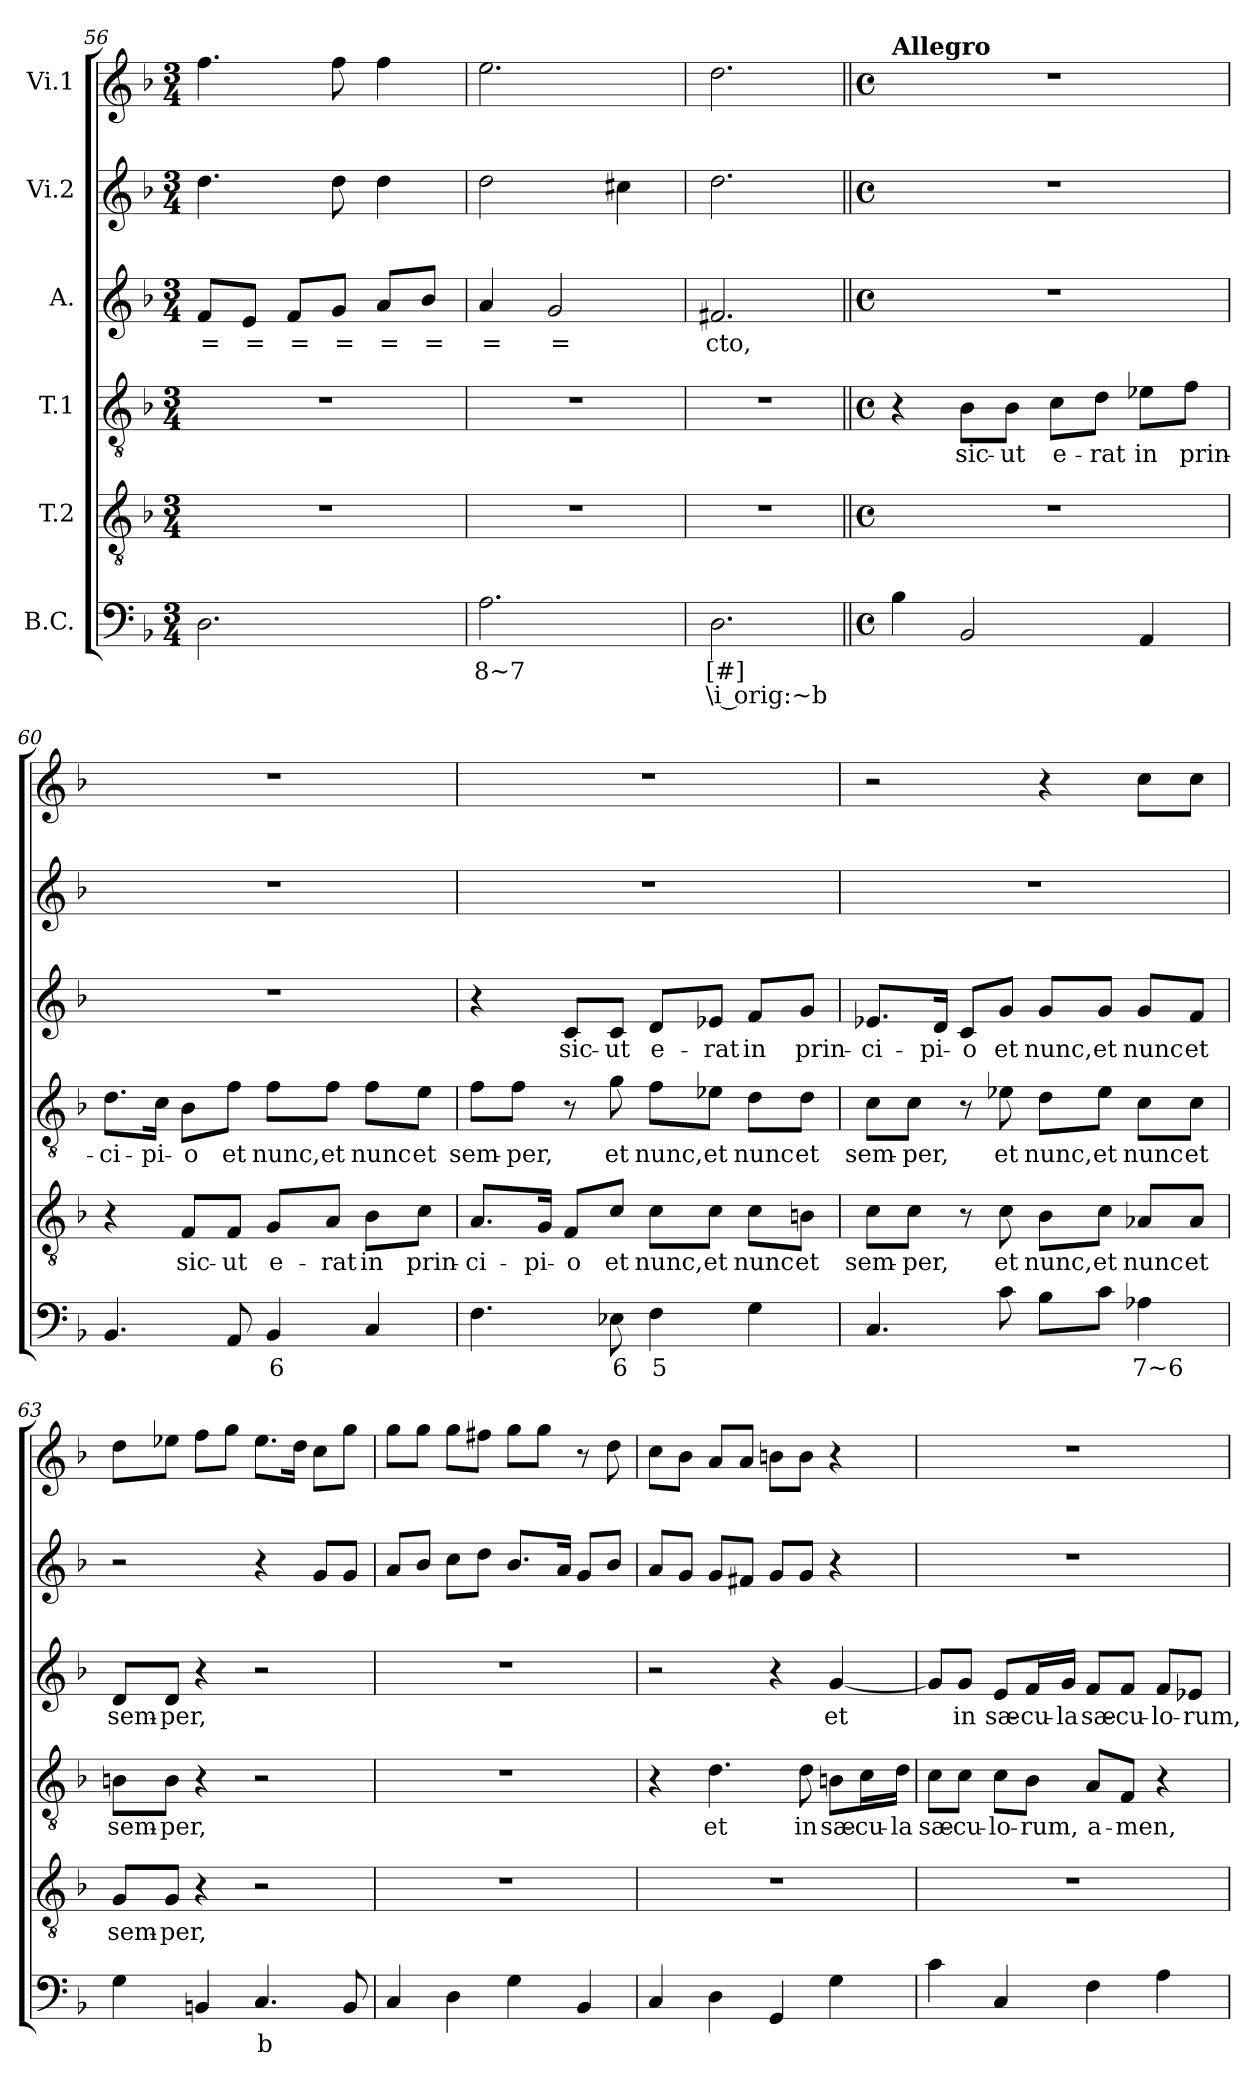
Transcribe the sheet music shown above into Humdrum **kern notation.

**kern	**text	**text	**kern	**text	**kern	**text	**kern	**text	**kern	**kern
*part6	*part6	*part6	*part5	*part5	*part4	*part4	*part3	*part3	*part2	*part1
*staff6	*staff6	*staff6	*staff5	*staff5	*staff4	*staff4	*staff3	*staff3	*staff2	*staff1
*I"B.C.	*	*	*I"T.2	*	*I"T.1	*	*I"A.	*	*I"Vi.2	*I"Vi.1
*clefF4	*	*	*clefGv2	*	*clefGv2	*	*clefG2	*	*clefG2	*clefG2
*k[b-]	*	*	*k[b-]	*	*k[b-]	*	*k[b-]	*	*k[b-]	*k[b-]
*F:	*	*	*F:	*	*F:	*	*F:	*	*F:	*F:
*M3/4	*	*	*M3/4	*	*M3/4	*	*M3/4	*	*M3/4	*M3/4
=56	=56	=56	=56	=56	=56	=56	=56	=56	=56	=56
!	!	!	!	!	!	!	!	!LO:LY:b	!	!
2.D\	.	.	2.r	.	2.r	.	8f/L	=	4.dd\	4.ff\
!	!	!	!	!	!	!	!	!LO:LY:b	!	!
.	.	.	.	.	.	.	8e/J	=	.	.
!	!	!	!	!	!	!	!	!LO:LY:b	!	!
.	.	.	.	.	.	.	8f/L	=	.	.
!	!	!	!	!	!	!	!	!LO:LY:b	!	!
.	.	.	.	.	.	.	8g/J	=	8dd\	8ff\
!	!	!	!	!	!	!	!	!LO:LY:b	!	!
.	.	.	.	.	.	.	8a/L	=	4dd\	4ff\
!	!	!	!	!	!	!	!	!LO:LY:b	!	!
.	.	.	.	.	.	.	8b-/J	=	.	.
=57	=57	=57	=57	=57	=57	=57	=57	=57	=57	=57
!	!LO:LY:b	!	!	!	!	!	!	!LO:LY:b	!	!
2.A\	8~7	.	2.r	.	2.r	.	4a/	=	2dd\	2.ee\
!	!	!	!	!	!	!	!	!LO:LY:b	!	!
.	.	.	.	.	.	.	2g/	=	.	.
.	.	.	.	.	.	.	.	.	4cc#X\	.
=58	=58	=58	=58	=58	=58	=58	=58	=58	=58	=58
!	!LO:LY:b	!LO:LY:b	!	!	!	!	!	!LO:LY:b	!	!
2.D\	[#]	\i orig:~b	2.r	.	2.r	.	2.f#X/	cto,	2.dd\	2.dd\
!!LO:LB:g=z
=59||	=59||	=59||	=59||	=59||	=59||	=59||	=59||	=59||	=59||	=59||
*M4/4	*	*	*M4/4	*	*M4/4	*	*M4/4	*	*M4/4	*M4/4
*met(c)	*	*	*met(c)	*	*met(c)	*	*met(c)	*	*met(c)	*met(c)
!	!	!	!	!	!	!	!	!	!	!LO:TX:a:B:t=Allegro
4B-\	.	.	1r	.	4r	.	1r	.	1r	1r
!	!	!	!	!	!	!LO:LY:b	!	!	!	!
2BB-/	.	.	.	.	8B-\L	sic-	.	.	.	.
!	!	!	!	!	!	!LO:LY:b	!	!	!	!
.	.	.	.	.	8B-\J	-ut	.	.	.	.
!	!	!	!	!	!	!LO:LY:b	!	!	!	!
.	.	.	.	.	8c\L	e-	.	.	.	.
!	!	!	!	!	!	!LO:LY:b	!	!	!	!
.	.	.	.	.	8d\J	-rat	.	.	.	.
!	!	!	!	!	!	!LO:LY:b	!	!	!	!
4AA/	.	.	.	.	8e-X\L	in	.	.	.	.
!	!	!	!	!	!	!LO:LY:b	!	!	!	!
.	.	.	.	.	8f\J	prin-	.	.	.	.
=60	=60	=60	=60	=60	=60	=60	=60	=60	=60	=60
!	!	!	!	!	!	!LO:LY:b	!	!	!	!
4.BB-/	.	.	4r	.	8.d\L	-ci-	1r	.	1r	1r
!	!	!	!	!	!	!LO:LY:b	!	!	!	!
.	.	.	.	.	16c\Jk	-pi-	.	.	.	.
!	!	!	!	!LO:LY:b	!	!LO:LY:b	!	!	!	!
.	.	.	8F/L	sic-	8B-\L	-o	.	.	.	.
!	!	!	!	!LO:LY:b	!	!LO:LY:b	!	!	!	!
8AA/	.	.	8F/J	-ut	8f\J	et	.	.	.	.
!	!LO:LY:b	!	!	!LO:LY:b	!	!LO:LY:b	!	!	!	!
4BB-/	6	.	8G/L	e-	8f\L	nunc,	.	.	.	.
!	!	!	!	!LO:LY:b	!	!LO:LY:b	!	!	!	!
.	.	.	8A/J	-rat	8f\J	et	.	.	.	.
!	!	!	!	!LO:LY:b	!	!LO:LY:b	!	!	!	!
4C/	.	.	8B-\L	in	8f\L	nunc	.	.	.	.
!	!	!	!	!LO:LY:b	!	!LO:LY:b	!	!	!	!
.	.	.	8c\J	prin-	8e\J	et	.	.	.	.
=61	=61	=61	=61	=61	=61	=61	=61	=61	=61	=61
!	!	!	!	!LO:LY:b	!	!LO:LY:b	!	!	!	!
4.F\	.	.	8.A/L	-ci-	8f\L	sem-	4r	.	1r	1r
!	!	!	!	!	!	!LO:LY:b	!	!	!	!
.	.	.	.	.	8f\J	-per,	.	.	.	.
!	!	!	!	!LO:LY:b	!	!	!	!	!	!
.	.	.	16G/Jk	-pi-	.	.	.	.	.	.
!	!	!	!	!LO:LY:b	!	!	!	!LO:LY:b	!	!
.	.	.	8F/L	-o	8r	.	8c/L	sic-	.	.
!	!LO:LY:b	!	!	!LO:LY:b	!	!LO:LY:b	!	!LO:LY:b	!	!
8E-X\	6	.	8c/J	et	8g\	et	8c/J	-ut	.	.
!	!LO:LY:b	!	!	!LO:LY:b	!	!LO:LY:b	!	!LO:LY:b	!	!
4F\	5	.	8c\L	nunc,	8f\L	nunc,	8d/L	e-	.	.
!	!	!	!	!LO:LY:b	!	!LO:LY:b	!	!LO:LY:b	!	!
.	.	.	8c\J	et	8e-X\J	et	8e-X/J	-rat	.	.
!	!	!	!	!LO:LY:b	!	!LO:LY:b	!	!LO:LY:b	!	!
4G\	.	.	8c\L	nunc	8d\L	nunc	8f/L	in	.	.
!	!	!	!	!LO:LY:b	!	!LO:LY:b	!	!LO:LY:b	!	!
.	.	.	8Bn\J	et	8d\J	et	8g/J	prin-	.	.
!!LO:PB:g=z
=62	=62	=62	=62	=62	=62	=62	=62	=62	=62	=62
!	!	!	!	!LO:LY:b	!	!LO:LY:b	!	!LO:LY:b	!	!
4.C/	.	.	8c\L	sem-	8c\L	sem-	8.e-X/L	-ci-	1r	2r
!	!	!	!	!LO:LY:b	!	!LO:LY:b	!	!	!	!
.	.	.	8c\J	-per,	8c\J	-per,	.	.	.	.
!	!	!	!	!	!	!	!	!LO:LY:b	!	!
.	.	.	.	.	.	.	16d/Jk	-pi-	.	.
!	!	!	!	!	!	!	!	!LO:LY:b	!	!
.	.	.	8r	.	8r	.	8c/L	-o	.	.
!	!	!	!	!LO:LY:b	!	!LO:LY:b	!	!LO:LY:b	!	!
8c\	.	.	8c\	et	8e-X\	et	8g/J	et	.	.
!	!	!	!	!LO:LY:b	!	!LO:LY:b	!	!LO:LY:b	!	!
8B-\L	.	.	8B-\L	nunc,	8d\L	nunc,	8g/L	nunc,	.	4r
!	!	!	!	!LO:LY:b	!	!LO:LY:b	!	!LO:LY:b	!	!
8c\J	.	.	8c\J	et	8e-\J	et	8g/J	et	.	.
!	!LO:LY:b	!	!	!LO:LY:b	!	!LO:LY:b	!	!LO:LY:b	!	!
4A-X\	7~6	.	8A-X/L	nunc	8c\L	nunc	8g/L	nunc	.	8cc\L
!	!	!	!	!LO:LY:b	!	!LO:LY:b	!	!LO:LY:b	!	!
.	.	.	8A-/J	et	8c\J	et	8f/J	et	.	8cc\J
=63	=63	=63	=63	=63	=63	=63	=63	=63	=63	=63
!	!	!	!	!LO:LY:b	!	!LO:LY:b	!	!LO:LY:b	!	!
4G\	.	.	8G/L	sem-	8Bn\L	sem-	8d/L	sem-	2r	8dd\L
!	!	!	!	!LO:LY:b	!	!LO:LY:b	!	!LO:LY:b	!	!
.	.	.	8G/J	-per,	8B\J	-per,	8d/J	-per,	.	8ee-X\J
4BBn/	.	.	4r	.	4r	.	4r	.	.	8ff\L
.	.	.	.	.	.	.	.	.	.	8gg\J
!	!LO:LY:b	!	!	!	!	!	!	!	!	!
4.C/	b	.	2r	.	2r	.	2r	.	4r	8.ee-\L
.	.	.	.	.	.	.	.	.	.	16dd\Jk
.	.	.	.	.	.	.	.	.	8g/L	8cc\L
8BB/	.	.	.	.	.	.	.	.	8g/J	8gg\J
=64	=64	=64	=64	=64	=64	=64	=64	=64	=64	=64
4C/	.	.	1r	.	1r	.	1r	.	8a/L	8gg\L
.	.	.	.	.	.	.	.	.	8b-/J	8gg\J
4D\	.	.	.	.	.	.	.	.	8cc\L	8gg\L
.	.	.	.	.	.	.	.	.	8dd\J	8ff#X\J
4G\	.	.	.	.	.	.	.	.	8.b-/L	8gg\L
.	.	.	.	.	.	.	.	.	.	8gg\J
.	.	.	.	.	.	.	.	.	16a/Jk	.
4BB-/	.	.	.	.	.	.	.	.	8g/L	8r
.	.	.	.	.	.	.	.	.	8b-/J	8dd\
=65	=65	=65	=65	=65	=65	=65	=65	=65	=65	=65
4C/	.	.	1r	.	4r	.	2r	.	8a/L	8cc\L
.	.	.	.	.	.	.	.	.	8g/J	8b-\J
!	!	!	!	!	!	!LO:LY:b	!	!	!	!
4D\	.	.	.	.	4.d\	et	.	.	8g/L	8a/L
.	.	.	.	.	.	.	.	.	8f#X/J	8a/J
4GG/	.	.	.	.	.	.	4r	.	8g/L	8bn\L
!	!	!	!	!	!	!LO:LY:b	!	!	!	!
.	.	.	.	.	8d\	in	.	.	8g/J	8b\J
!	!	!	!	!	!	!LO:LY:b	!	!LO:LY:b	!	!
4G\	.	.	.	.	8Bn\L	sæ-	[4g/	et	4r	4r
!	!	!	!	!	!	!LO:LY:b	!	!	!	!
.	.	.	.	.	16c\L	-cu-	.	.	.	.
!	!	!	!	!	!	!LO:LY:b	!	!	!	!
.	.	.	.	.	16d\JJ	-la	.	.	.	.
!!LO:LB:g=z
=66	=66	=66	=66	=66	=66	=66	=66	=66	=66	=66
!	!	!	!	!	!	!LO:LY:b	!	!	!	!
4c\	.	.	1r	.	8c\L	sæ-	8g/L]	.	1r	1r
!	!	!	!	!	!	!LO:LY:b	!	!LO:LY:b	!	!
.	.	.	.	.	8c\J	-cu-	8g/J	in	.	.
!	!	!	!	!	!	!LO:LY:b	!	!LO:LY:b	!	!
4C/	.	.	.	.	8c\L	-lo-	8e/L	sæ-	.	.
!	!	!	!	!	!	!LO:LY:b	!	!LO:LY:b	!	!
.	.	.	.	.	8B-\J	-rum,	16f/L	-cu-	.	.
!	!	!	!	!	!	!	!	!LO:LY:b	!	!
.	.	.	.	.	.	.	16g/JJ	-la	.	.
!	!	!	!	!	!	!LO:LY:b	!	!LO:LY:b	!	!
4F\	.	.	.	.	8A/L	a-	8f/L	sæ-	.	.
!	!	!	!	!	!	!LO:LY:b	!	!LO:LY:b	!	!
.	.	.	.	.	8F/J	-men,	8f/J	-cu-	.	.
!	!	!	!	!	!	!	!	!LO:LY:b	!	!
4A\	.	.	.	.	4r	.	8f/L	-lo-	.	.
!	!	!	!	!	!	!	!	!LO:LY:b	!	!
.	.	.	.	.	.	.	8e-X/J	-rum,	.	.
=	=	=	=	=	=	=	=	=	=	=
*-	*-	*-	*-	*-	*-	*-	*-	*-	*-	*-
